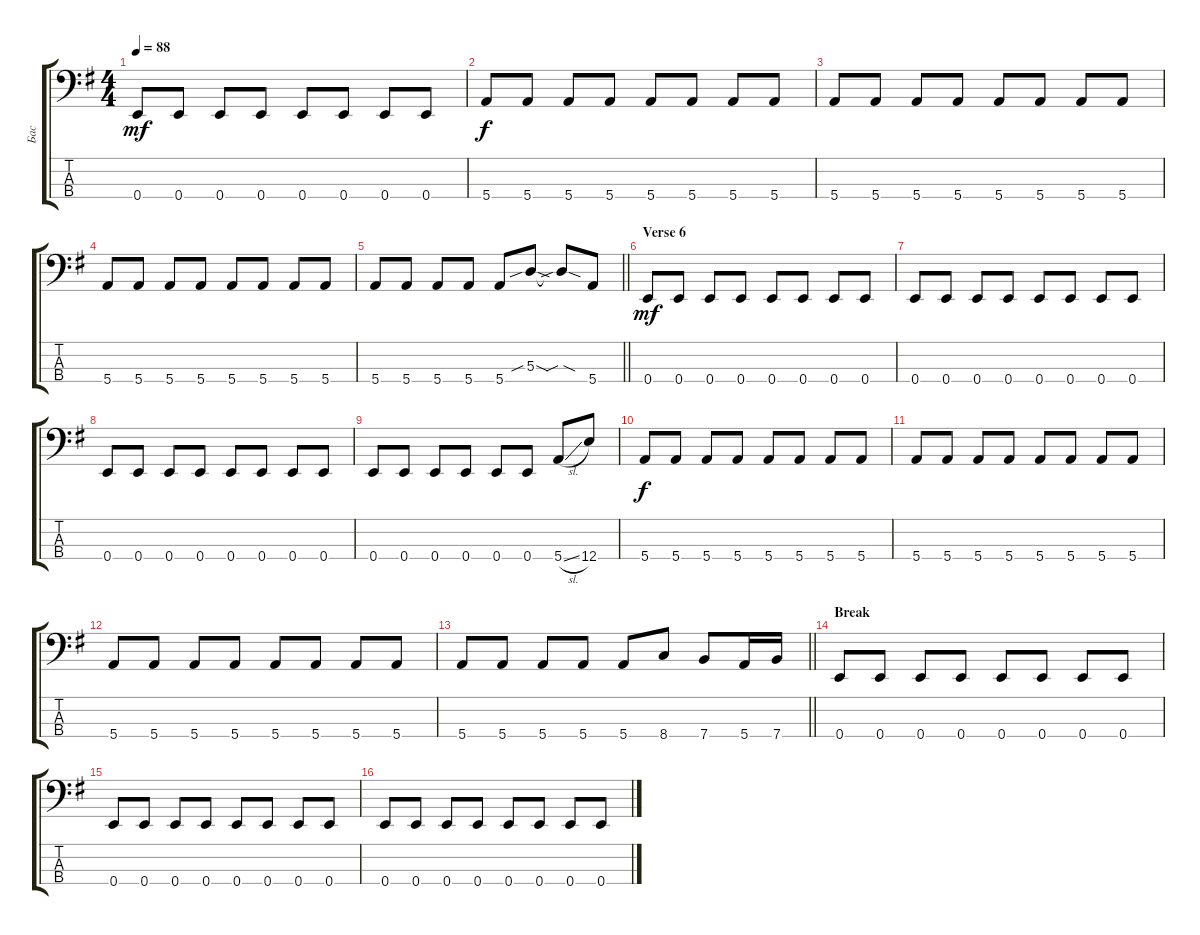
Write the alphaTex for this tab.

\track ("Бас" "Бас") {instrument electricbassfinger}
\staff {score tabs}
\tuning (G2 D2 A1 E1) {hide}
\ts (4 4)
\tempo 88
\clef f4
\ks eminor
0.4.8{dy mf} 0.4.8 0.4.8 0.4.8 0.4.8 0.4.8 0.4.8 0.4.8 |
5.4.8{dy f} 5.4.8 5.4.8 5.4.8 5.4.8 5.4.8 5.4.8 5.4.8 |
5.4.8 5.4.8 5.4.8 5.4.8 5.4.8 5.4.8 5.4.8 5.4.8 |
5.4.8 5.4.8 5.4.8 5.4.8 5.4.8 5.4.8 5.4.8 5.4.8 |
\barLineRight lightlight
5.4.8 5.4.8 5.4.8 5.4.8 5.4.8 5.3{sib sod}.8 5.3{sib sod t}.8 5.4.8 |
\section ("" "Verse 6")
0.4.8{dy mf} 0.4.8 0.4.8 0.4.8 0.4.8 0.4.8 0.4.8 0.4.8 |
0.4.8 0.4.8 0.4.8 0.4.8 0.4.8 0.4.8 0.4.8 0.4.8 |
0.4.8 0.4.8 0.4.8 0.4.8 0.4.8 0.4.8 0.4.8 0.4.8 |
0.4.8 0.4.8 0.4.8 0.4.8 0.4.8 0.4.8 5.4{sl}.8 12.4.8 |
5.4.8{dy f} 5.4.8 5.4.8 5.4.8 5.4.8 5.4.8 5.4.8 5.4.8 |
5.4.8 5.4.8 5.4.8 5.4.8 5.4.8 5.4.8 5.4.8 5.4.8 |
5.4.8 5.4.8 5.4.8 5.4.8 5.4.8 5.4.8 5.4.8 5.4.8 |
\barLineRight lightlight
5.4.8 5.4.8 5.4.8 5.4.8 5.4.8 8.4.8 7.4.8 5.4.16 7.4.16 |
\section ("" "Break")
0.4.8 0.4.8 0.4.8 0.4.8 0.4.8 0.4.8 0.4.8 0.4.8 |
0.4.8 0.4.8 0.4.8 0.4.8 0.4.8 0.4.8 0.4.8 0.4.8 |
0.4.8 0.4.8 0.4.8 0.4.8 0.4.8 0.4.8 0.4.8 0.4.8
